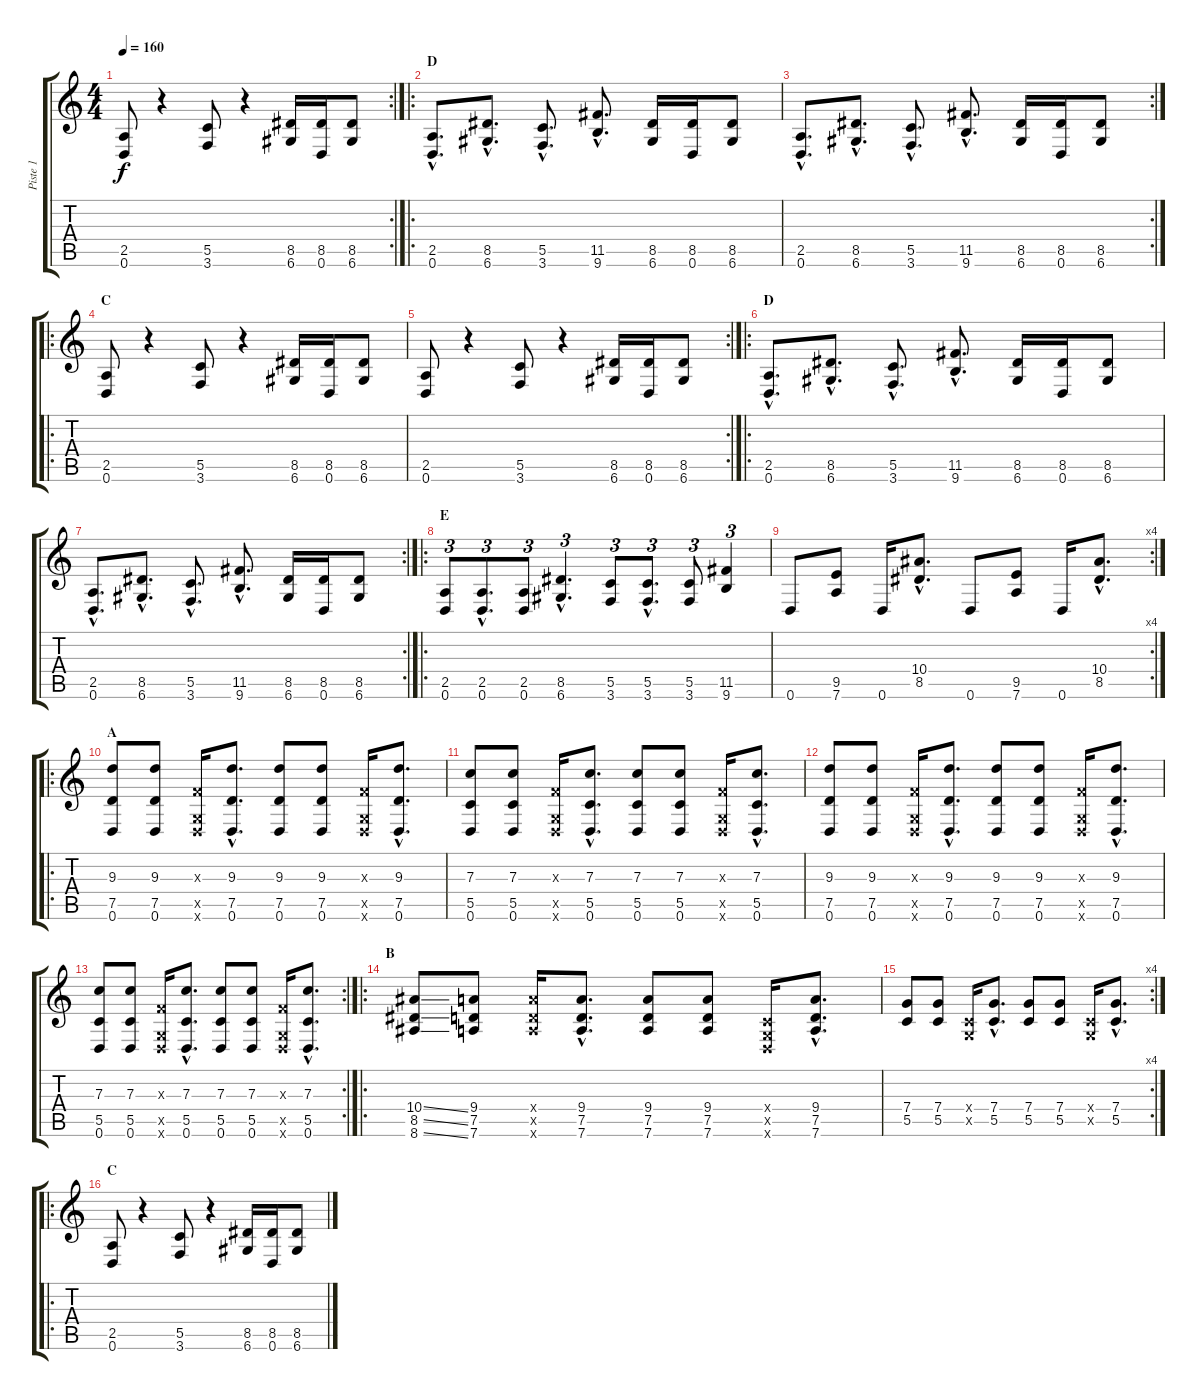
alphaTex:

\track ("Piste 1" "Piste 1") {instrument distortionguitar}
\staff {score tabs}
\tuning (D4 A3 F3 C3 G2 D2) {hide}
\rc 2
\ts (4 4)
\tempo 160
\clef g2
\ks c
(2.5 0.6).8{dy f} r.4 (5.5 3.6).8 r.4 (8.5 6.6).16 (8.5 0.6).16 (8.5 6.6).8 |
\ro
\section ("" "D")
(2.5{hac} 0.6{hac}).8{d} (8.5{hac} 6.6{hac}).8{d} (5.5{hac} 3.6{hac}).8{d} (11.5{hac} 9.6{hac}).8{d} (8.5 6.6).16 (8.5 0.6).16 (8.5 6.6).8 |
\rc 2
(2.5{hac} 0.6{hac}).8{d} (8.5{hac} 6.6{hac}).8{d} (5.5{hac} 3.6{hac}).8{d} (11.5{hac} 9.6{hac}).8{d} (8.5 6.6).16 (8.5 0.6).16 (8.5 6.6).8 |
\ro
\section ("" "C")
(2.5 0.6).8 r.4 (5.5 3.6).8 r.4 (8.5 6.6).16 (8.5 0.6).16 (8.5 6.6).8 |
\rc 2
(2.5 0.6).8 r.4 (5.5 3.6).8 r.4 (8.5 6.6).16 (8.5 0.6).16 (8.5 6.6).8 |
\ro
\section ("" "D")
(2.5{hac} 0.6{hac}).8{d} (8.5{hac} 6.6{hac}).8{d} (5.5{hac} 3.6{hac}).8{d} (11.5{hac} 9.6{hac}).8{d} (8.5 6.6).16 (8.5 0.6).16 (8.5 6.6).8 |
\rc 2
(2.5{hac} 0.6{hac}).8{d} (8.5{hac} 6.6{hac}).8{d} (5.5{hac} 3.6{hac}).8{d} (11.5{hac} 9.6{hac}).8{d} (8.5 6.6).16 (8.5 0.6).16 (8.5 6.6).8 |
\ro
\section ("" "E")
(2.5 0.6).8{tu (3 2)} (2.5{hac} 0.6{hac}).8{d tu (3 2)} (2.5 0.6).8{tu (3 2)} (8.5{hac} 6.6{hac}).4{d tu (3 2)} (5.5 3.6).8{tu (3 2)} (5.5{hac} 3.6{hac}).8{d tu (3 2)} (5.5 3.6).8{tu (3 2)} (11.5 9.6).4{tu (3 2)} |
\rc 4
0.6.8 (9.5 7.6).8 0.6.16 (10.4{hac} 8.5{hac}).8{d} 0.6.8 (9.5 7.6).8 0.6.16 (10.4{hac} 8.5{hac}).8{d} |
\ro
\section ("" "A")
(9.3 7.5 0.6).8 (9.3 7.5 0.6).8 (0.3{x} 0.5{x} 0.6{x}).16 (9.3{hac} 7.5{hac} 0.6{hac}).8{d} (9.3 7.5 0.6).8 (9.3 7.5 0.6).8 (0.3{x} 0.5{x} 0.6{x}).16 (9.3{hac} 7.5{hac} 0.6{hac}).8{d} |
(7.3 5.5 0.6).8 (7.3 5.5 0.6).8 (0.3{x} 0.5{x} 0.6{x}).16 (7.3{hac} 5.5{hac} 0.6{hac}).8{d} (7.3 5.5 0.6).8 (7.3 5.5 0.6).8 (0.3{x} 0.5{x} 0.6{x}).16 (7.3{hac} 5.5{hac} 0.6{hac}).8{d} |
(9.3 7.5 0.6).8 (9.3 7.5 0.6).8 (0.3{x} 0.5{x} 0.6{x}).16 (9.3{hac} 7.5{hac} 0.6{hac}).8{d} (9.3 7.5 0.6).8 (9.3 7.5 0.6).8 (0.3{x} 0.5{x} 0.6{x}).16 (9.3{hac} 7.5{hac} 0.6{hac}).8{d} |
\rc 2
(7.3 5.5 0.6).8 (7.3 5.5 0.6).8 (0.3{x} 0.5{x} 0.6{x}).16 (7.3{hac} 5.5{hac} 0.6{hac}).8{d} (7.3 5.5 0.6).8 (7.3 5.5 0.6).8 (0.3{x} 0.5{x} 0.6{x}).16 (7.3{hac} 5.5{hac} 0.6{hac}).8{d} |
\ro
\section ("" "B")
(10.4{ss} 8.5{ss} 8.6{ss}).8 (9.4 7.5 7.6).8 (9.4{x} 7.5{x} 7.6{x}).16 (9.4{hac} 7.5{hac} 7.6{hac}).8{d} (9.4 7.5 7.6).8 (9.4 7.5 7.6).8 (0.4{x} 0.5{x} 0.6{x}).16 (9.4{hac} 7.5{hac} 7.6{hac}).8{d} |
\rc 4
(7.4 5.5).8 (7.4 5.5).8 (0.4{x} 0.5{x}).16 (7.4{hac} 5.5{hac}).8{d} (7.4 5.5).8 (7.4 5.5).8 (0.4{x} 0.5{x}).16 (7.4{hac} 5.5{hac}).8{d} |
\ro
\section ("" "C")
(2.5 0.6).8 r.4 (5.5 3.6).8 r.4 (8.5 6.6).16 (8.5 0.6).16 (8.5 6.6).8
